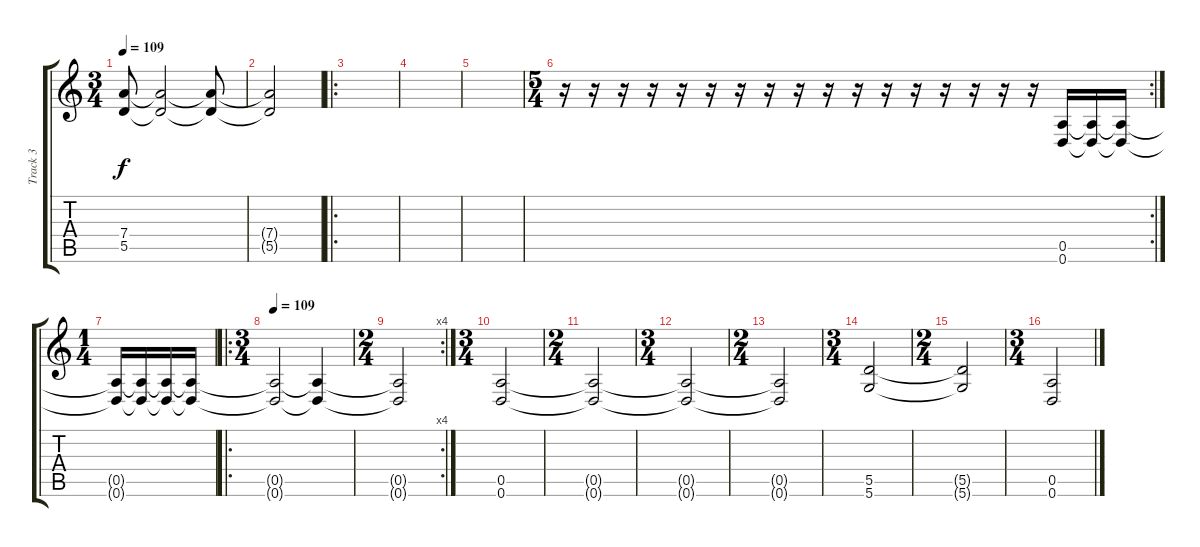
\track ("Track 3" "Track 3") {instrument distortionguitar}
\staff {score tabs}
\tuning (E4 B3 G3 D3 A2 D2) {hide}
\ts (3 4)
\tempo 109
\clef g2
\ks c
(7.4 5.5).8{dy f volume 13} (7.4{t} 5.5{t}).2 (7.4{t} 5.5{t}).8 |
(7.4{t} 5.5{t}).2 |
\ro
|
|
|
\rc 2
\ts (5 4)
r.16 r.16 r.16 r.16 r.16 r.16 r.16 r.16 r.16 r.16 r.16 r.16 r.16 r.16 r.16 r.16 r.16 (0.5 0.6).16 (0.5{t} 0.6{t}).16 (0.5{t} 0.6{t}).16 |
\ts (1 4)
(0.5{t} 0.6{t}).16 (0.5{t} 0.6{t}).16 (0.5{t} 0.6{t}).16 (0.5{t} 0.6{t}).16 |
\ro
\ts (3 4)
\tempo 109
(0.5{t} 0.6{t}).2 (0.5{t} 0.6{t}).4 |
\rc 4
\ts (2 4)
(0.5{t} 0.6{t}).2 |
\ts (3 4)
(0.5 0.6).2 |
\ts (2 4)
(0.5{t} 0.6{t}).2 |
\ts (3 4)
(0.5{t} 0.6{t}).2 |
\ts (2 4)
(0.5{t} 0.6{t}).2 |
\ts (3 4)
(5.5 5.6).2 |
\ts (2 4)
(5.5{t} 5.6{t}).2 |
\ts (3 4)
(0.5 0.6).2
